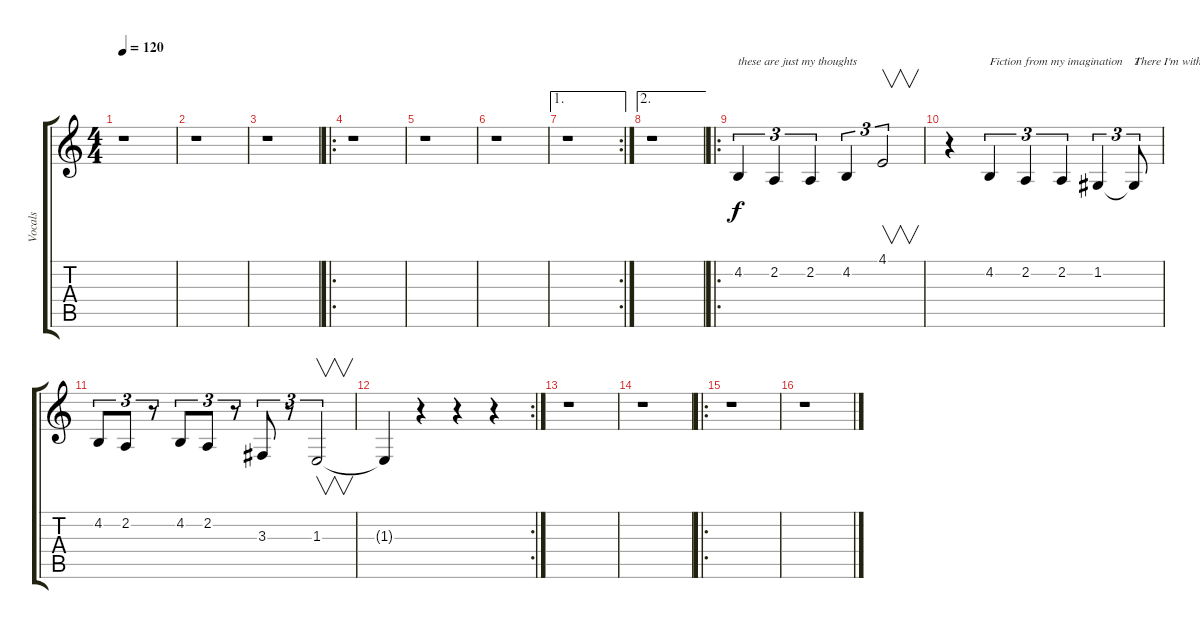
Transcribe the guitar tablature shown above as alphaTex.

\track ("Vocals" "Vocals") {instrument clarinet}
\staff {score tabs}
\tuning (C4 G3 Eb3 Bb2 F2 C2) {hide}
\ts (4 4)
\tempo 120
\clef g2
\ks c
r.1{dy f} |
r.1 |
r.1 |
\ro
r.1 |
r.1 |
r.1 |
\ae 1
\rc 2
r.1 |
\ae 2
r.1 |
\ro
4.2.4{tu (3 2) txt "these are just my thoughts"} 2.2.4{tu (3 2)} 2.2.4{tu (3 2)} 4.2.4{tu (3 2)} 4.1.2{v tu (3 2)} |
r.4 4.2.4{tu (3 2) txt "Fiction from my imagination    /"} 2.2.4{tu (3 2)} 2.2.4{tu (3 2)} 1.2.4{tu (3 2)} 1.2{t}.8{tu (3 2) txt "There I'm with you till the end of world"} |
4.2.8{tu (3 2)} 2.2.8{tu (3 2)} r.8{tu (3 2)} 4.2.8{tu (3 2)} 2.2.8{tu (3 2)} r.8{tu (3 2)} 3.3.8{tu (3 2)} r.8{tu (3 2)} 1.3.2{v tu (3 2)} |
\rc 2
1.3{t}.4 r.4 r.4 r.4 |
r.1 |
r.1 |
\ro
r.1 |
r.1
